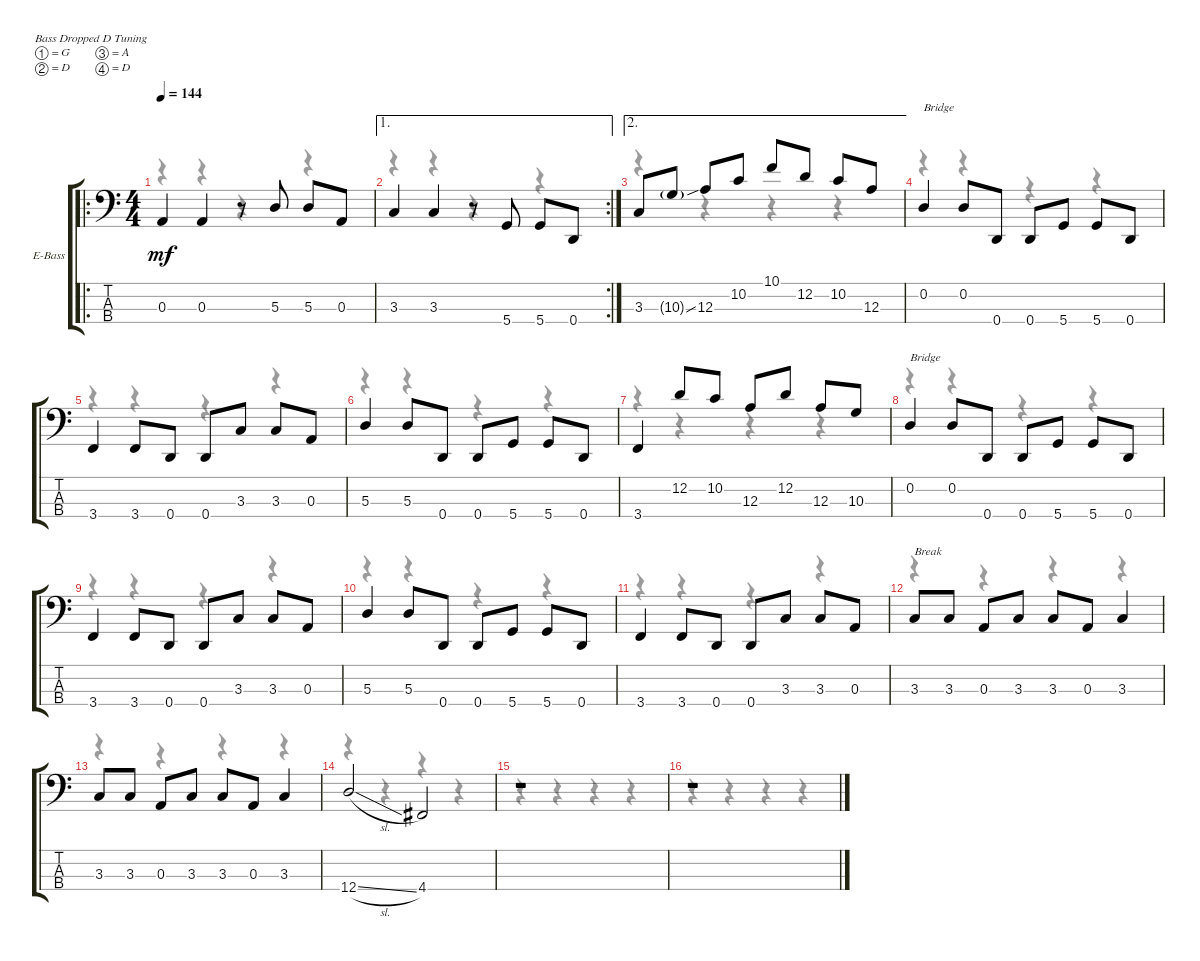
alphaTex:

\bracketExtendMode groupsimilarinstruments
\firstSystemTrackNameOrientation horizontal
\otherSystemsTrackNameOrientation horizontal
\track ("Bass" "E-Bass") {instrument electricbasspick}
\staff {score tabs}
\tuning (G2 D2 A1 D1)
\voice
\ro
\ts (4 4)
\tempo 144
\clef f4
\ks c
0.3.4{dy mf} 0.3.4 r.8 5.3.8 5.3.8 0.3.8 |
\ae 1
\rc 2
3.3.4 3.3.4 r.8 5.4.8 5.4.8 0.4.8 |
\ae 2
3.3.8 10.3{ss g}.8 12.3.8 10.2.8 10.1.8 12.2.8 10.2.8 12.3.8 |
0.2.4{txt "Bridge"} 0.2.8 0.4.8 0.4.8 5.4.8 5.4.8 0.4.8 |
3.4.4 3.4.8 0.4.8 0.4.8 3.3.8 3.3.8 0.3.8 |
5.3.4 5.3.8 0.4.8 0.4.8 5.4.8 5.4.8 0.4.8 |
3.4.4 12.2.8 10.2.8 12.3.8 12.2.8 12.3.8 10.3.8 |
0.2.4{txt "Bridge"} 0.2.8 0.4.8 0.4.8 5.4.8 5.4.8 0.4.8 |
3.4.4 3.4.8 0.4.8 0.4.8 3.3.8 3.3.8 0.3.8 |
5.3.4 5.3.8 0.4.8 0.4.8 5.4.8 5.4.8 0.4.8 |
3.4.4 3.4.8 0.4.8 0.4.8 3.3.8 3.3.8 0.3.8 |
3.3.8{txt "Break"} 3.3.8 0.3.8 3.3.8 3.3.8 0.3.8 3.3.4 |
3.3.8 3.3.8 0.3.8 3.3.8 3.3.8 0.3.8 3.3.4 |
12.4{sl}.2 4.4.2 |
r.1 |
r.1
\voice
\clef f4
\ottava regular
\simile none
\ks c
r.4{dy mf} r.4 r.4 r.4 |
r.4 r.4 r.4 r.4 |
r.4 r.4 r.4 r.4 |
r.4 r.4 r.4 r.4 |
r.4 r.4 r.4 r.4 |
r.4 r.4 r.4 r.4 |
r.4 r.4 r.4 r.4 |
r.4 r.4 r.4 r.4 |
r.4 r.4 r.4 r.4 |
r.4 r.4 r.4 r.4 |
r.4 r.4 r.4 r.4 |
r.4 r.4 r.4 r.4 |
r.4 r.4 r.4 r.4 |
r.4 r.4 r.4 r.4 |
r.4 r.4 r.4 r.4 |
r.4 r.4 r.4 r.4
